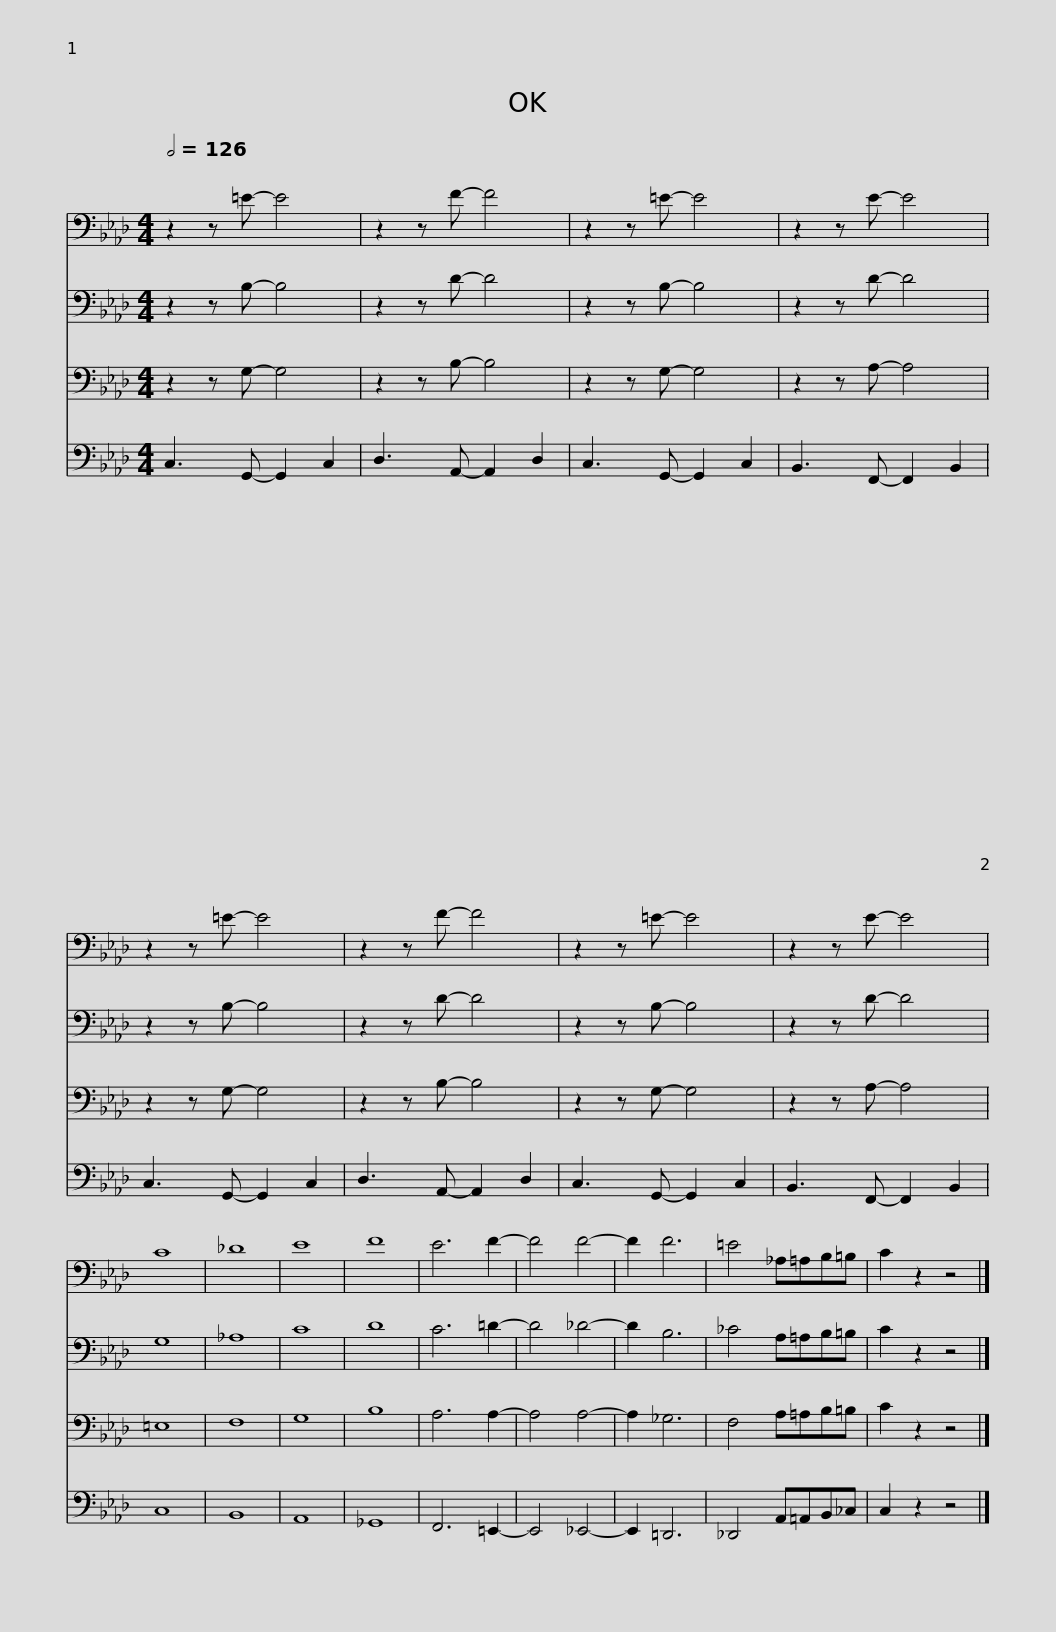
X:1
%%score 1 2 3 4
L:1/8
Q:1/2=126
M:4/4
I:linebreak $
K:Ab
V:1 bass
V:2 bass
V:3 bass
V:4 bass
V:1
 z2 z =E- E4 | z2 z F- F4 | z2 z =E- E4 | z2 z E- E4 | z2 z =E- E4 | %5
 z2 z F- F4 |$ z2 z =E- E4 | z2 z E- E4 | C8 | _D8 | %10
 E8 | F8 | E6 F2- | F4 F4- | F2 F6 | %15
 =E4 _A,=A,B,=B, |$ C2 z2 z4 |] %17
V:2
 z2 z B,- B,4 | z2 z D- D4 | z2 z B,- B,4 | z2 z D- D4 | z2 z B,- B,4 | %5
 z2 z D- D4 |$ z2 z B,- B,4 | z2 z D- D4 | G,8 | _A,8 | %10
 C8 | D8 | C6 =D2- | D4 _D4- | D2 B,6 | %15
 _C4 A,=A,B,=B, |$ C2 z2 z4 |] %17
V:3
 z2 z G,- G,4 | z2 z B,- B,4 | z2 z G,- G,4 | z2 z A,- A,4 | z2 z G,- G,4 | %5
 z2 z B,- B,4 |$ z2 z G,- G,4 | z2 z A,- A,4 | =E,8 | F,8 | %10
 G,8 | B,8 | A,6 A,2- | A,4 A,4- | A,2 _G,6 | %15
 F,4 A,=A,B,=B, |$ C2 z2 z4 |] %17
V:4
 C,3 G,,- G,,2 C,2 | D,3 A,,- A,,2 D,2 | C,3 G,,- G,,2 C,2 | B,,3 F,,- F,,2 B,,2 | C,3 G,,- G,,2 C,2 | %5
 D,3 A,,- A,,2 D,2 |$ C,3 G,,- G,,2 C,2 | B,,3 F,,- F,,2 B,,2 | C,8 | B,,8 | %10
 A,,8 | _G,,8 | F,,6 =E,,2- | E,,4 _E,,4- | E,,2 =D,,6 | %15
 _D,,4 A,,=A,,B,,_C, |$ C,2 z2 z4 |] %17
